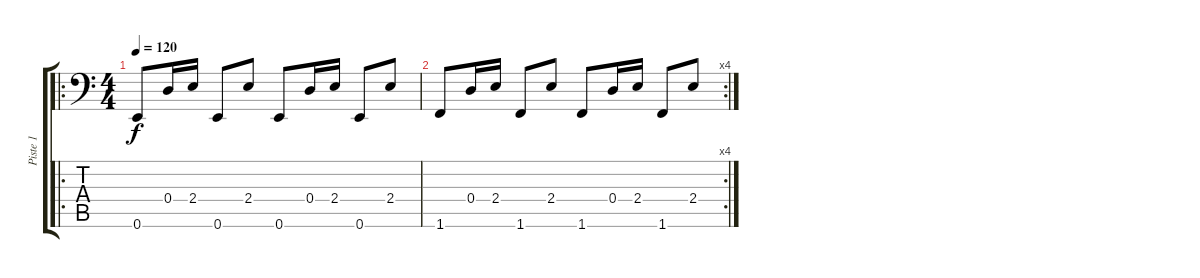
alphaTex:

\track ("Piste 1" "Piste 1") {instrument slapbass1}
\staff {score tabs}
\tuning (E3 B2 G2 D2 A1 E1) {hide}
\ro
\ts (4 4)
\tempo 120
\clef f4
\ks c
0.6.8{dy f} 0.4.16 2.4.16 0.6.8 2.4.8 0.6.8 0.4.16 2.4.16 0.6.8 2.4.8 |
\rc 4
1.6.8 0.4.16 2.4.16 1.6.8 2.4.8 1.6.8 0.4.16 2.4.16 1.6.8 2.4.8
